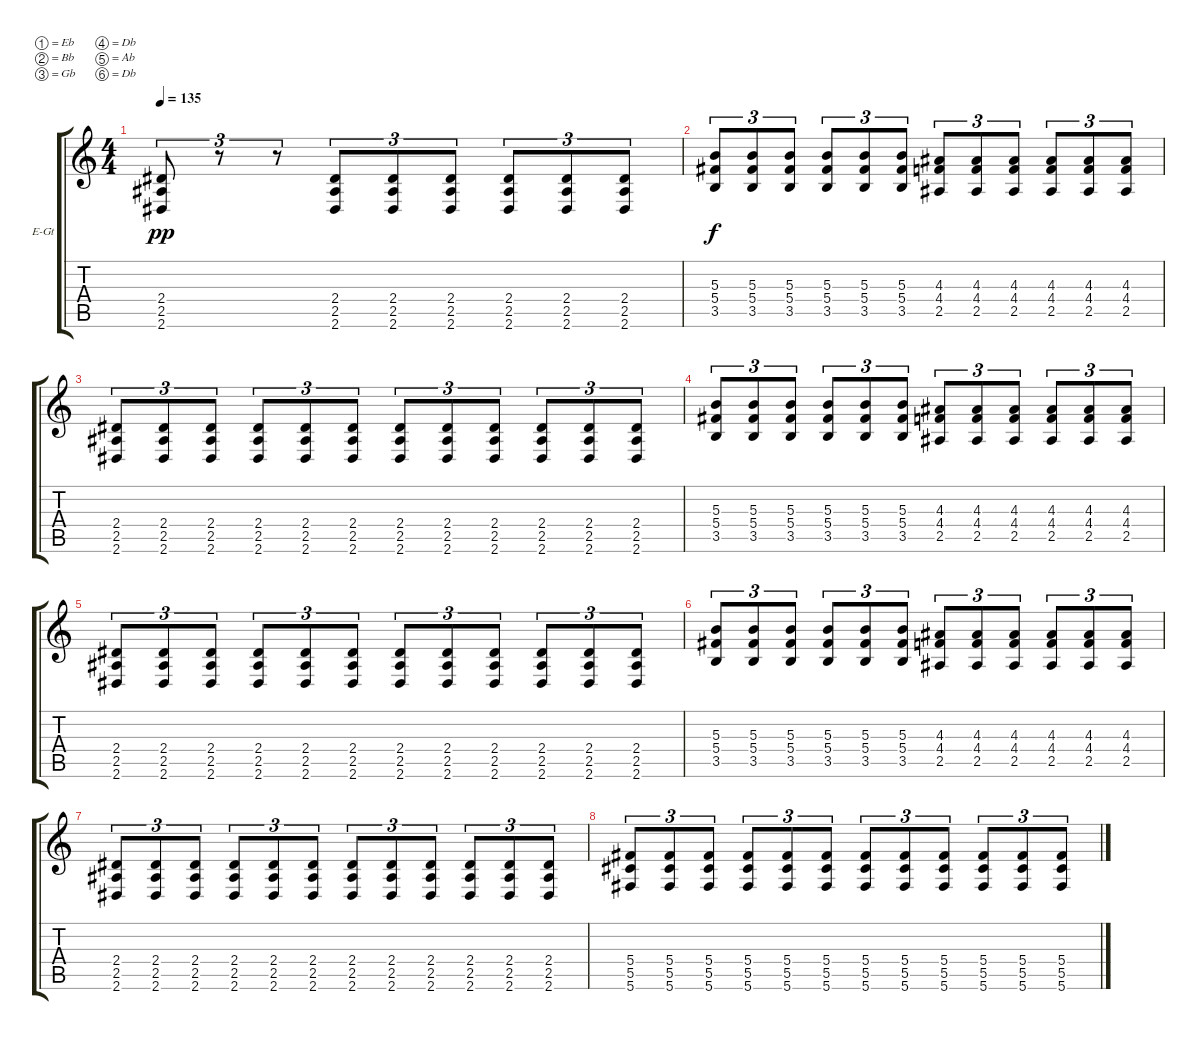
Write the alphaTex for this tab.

\bracketExtendMode groupsimilarinstruments
\firstSystemTrackNameOrientation horizontal
\otherSystemsTrackNameOrientation horizontal
\track ("Electric Guitar" "E-Gt") {instrument distortionguitar}
\staff {score tabs}
\tuning (Eb4 Bb3 Gb3 Db3 Ab2 Db2)
\ts (4 4)
\tempo 135
\clef g2
\scale
0.209459
\ks c
(2.4 2.5 2.6).8{tu (3 2) dy pp} r.8{tu (3 2)} r.8{tu (3 2)} (2.4 2.5 2.6).8{tu (3 2)} (2.4 2.5 2.6).8{tu (3 2)} (2.4 2.5 2.6).8{tu (3 2)} (2.4 2.5 2.6).8{tu (3 2)} (2.4 2.5 2.6).8{tu (3 2)} (2.4 2.5 2.6).8{tu (3 2)} |
\scale
0.39527 (5.3 5.4 3.5).8{tu (3 2) dy f} (5.3 5.4 3.5).8{tu (3 2)} (5.3 5.4 3.5).8{tu (3 2)} (5.3 5.4 3.5).8{tu (3 2)} (5.3 5.4 3.5).8{tu (3 2)} (5.3 5.4 3.5).8{tu (3 2)} (4.3 4.4 2.5).8{tu (3 2)} (4.3 4.4 2.5).8{tu (3 2)} (4.3 4.4 2.5).8{tu (3 2)} (4.3 4.4 2.5).8{tu (3 2)} (4.3 4.4 2.5).8{tu (3 2)} (4.3 4.4 2.5).8{tu (3 2)} |
\scale
0.333333 (2.4 2.5 2.6).8{tu (3 2)} (2.4 2.5 2.6).8{tu (3 2)} (2.4 2.5 2.6).8{tu (3 2)} (2.4 2.5 2.6).8{tu (3 2)} (2.4 2.5 2.6).8{tu (3 2)} (2.4 2.5 2.6).8{tu (3 2)} (2.4 2.5 2.6).8{tu (3 2)} (2.4 2.5 2.6).8{tu (3 2)} (2.4 2.5 2.6).8{tu (3 2)} (2.4 2.5 2.6).8{tu (3 2)} (2.4 2.5 2.6).8{tu (3 2)} (2.4 2.5 2.6).8{tu (3 2)} |
\scale
0.333333 (5.3 5.4 3.5).8{tu (3 2)} (5.3 5.4 3.5).8{tu (3 2)} (5.3 5.4 3.5).8{tu (3 2)} (5.3 5.4 3.5).8{tu (3 2)} (5.3 5.4 3.5).8{tu (3 2)} (5.3 5.4 3.5).8{tu (3 2)} (4.3 4.4 2.5).8{tu (3 2)} (4.3 4.4 2.5).8{tu (3 2)} (4.3 4.4 2.5).8{tu (3 2)} (4.3 4.4 2.5).8{tu (3 2)} (4.3 4.4 2.5).8{tu (3 2)} (4.3 4.4 2.5).8{tu (3 2)} |
\scale
0.333333 (2.4 2.5 2.6).8{tu (3 2)} (2.4 2.5 2.6).8{tu (3 2)} (2.4 2.5 2.6).8{tu (3 2)} (2.4 2.5 2.6).8{tu (3 2)} (2.4 2.5 2.6).8{tu (3 2)} (2.4 2.5 2.6).8{tu (3 2)} (2.4 2.5 2.6).8{tu (3 2)} (2.4 2.5 2.6).8{tu (3 2)} (2.4 2.5 2.6).8{tu (3 2)} (2.4 2.5 2.6).8{tu (3 2)} (2.4 2.5 2.6).8{tu (3 2)} (2.4 2.5 2.6).8{tu (3 2)} |
\scale
0.333333 (5.3 5.4 3.5).8{tu (3 2)} (5.3 5.4 3.5).8{tu (3 2)} (5.3 5.4 3.5).8{tu (3 2)} (5.3 5.4 3.5).8{tu (3 2)} (5.3 5.4 3.5).8{tu (3 2)} (5.3 5.4 3.5).8{tu (3 2)} (4.3 4.4 2.5).8{tu (3 2)} (4.3 4.4 2.5).8{tu (3 2)} (4.3 4.4 2.5).8{tu (3 2)} (4.3 4.4 2.5).8{tu (3 2)} (4.3 4.4 2.5).8{tu (3 2)} (4.3 4.4 2.5).8{tu (3 2)} |
\scale
0.333333 (2.4 2.5 2.6).8{tu (3 2)} (2.4 2.5 2.6).8{tu (3 2)} (2.4 2.5 2.6).8{tu (3 2)} (2.4 2.5 2.6).8{tu (3 2)} (2.4 2.5 2.6).8{tu (3 2)} (2.4 2.5 2.6).8{tu (3 2)} (2.4 2.5 2.6).8{tu (3 2)} (2.4 2.5 2.6).8{tu (3 2)} (2.4 2.5 2.6).8{tu (3 2)} (2.4 2.5 2.6).8{tu (3 2)} (2.4 2.5 2.6).8{tu (3 2)} (2.4 2.5 2.6).8{tu (3 2)} |
\scale
0.333333 (5.4 5.5 5.6).8{tu (3 2)} (5.4 5.5 5.6).8{tu (3 2)} (5.4 5.5 5.6).8{tu (3 2)} (5.4 5.5 5.6).8{tu (3 2)} (5.4 5.5 5.6).8{tu (3 2)} (5.4 5.5 5.6).8{tu (3 2)} (5.4 5.5 5.6).8{tu (3 2)} (5.4 5.5 5.6).8{tu (3 2)} (5.4 5.5 5.6).8{tu (3 2)} (5.4 5.5 5.6).8{tu (3 2)} (5.4 5.5 5.6).8{tu (3 2)} (5.4 5.5 5.6).8{tu (3 2)}
